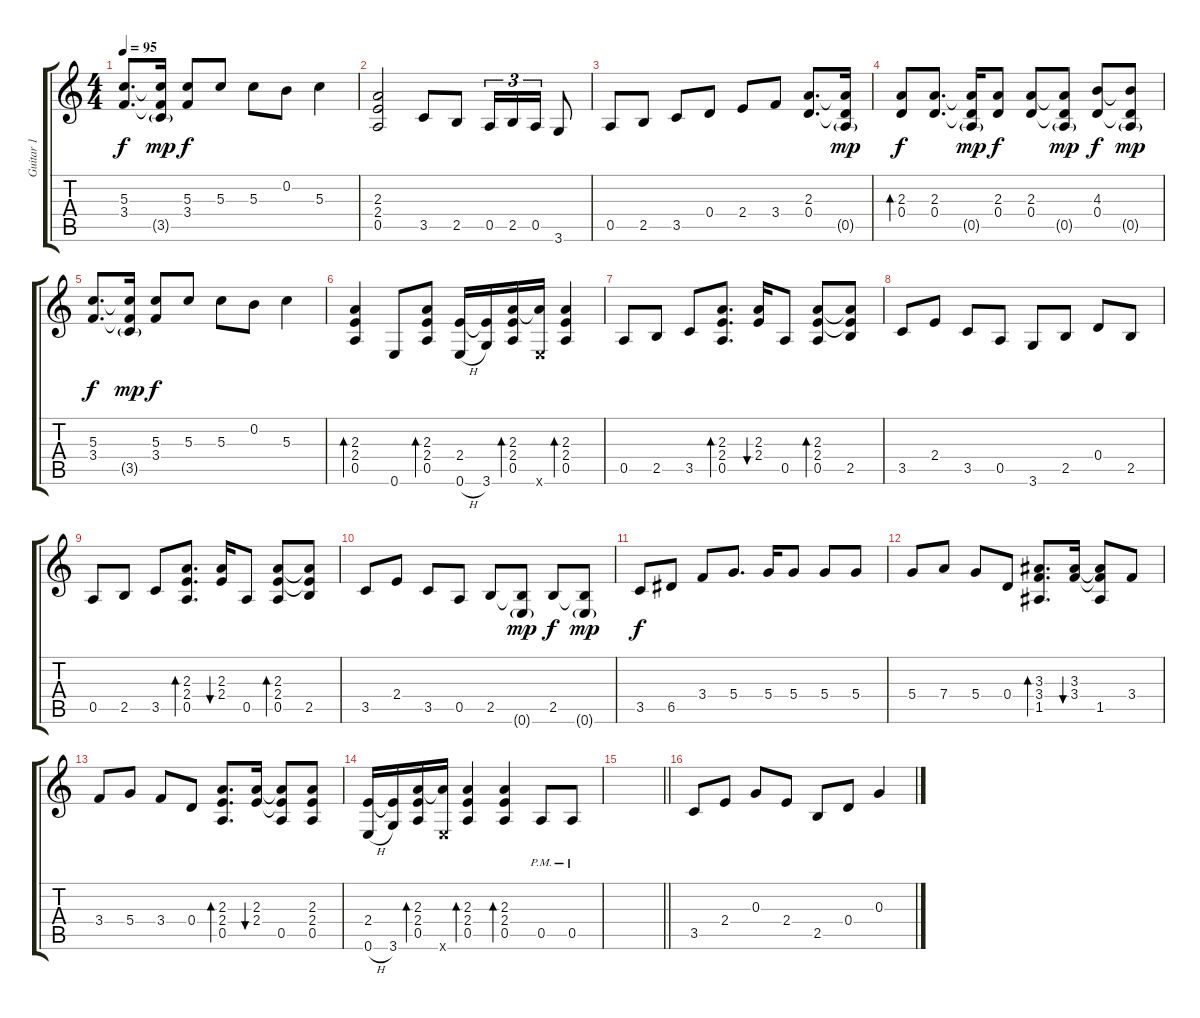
\track ("Guitar 1" "Guitar 1") {instrument acousticguitarsteel}
\staff {score tabs}
\tuning (E4 B3 G3 D3 A2 E2) {hide}
\ts (4 4)
\tempo 95
\clef g2
\ks c
(5.3 3.4).8{d dy f} (5.3{t} 3.4{t} 3.5{g}).16{dy mp} (5.3 3.4).8{dy f} 5.3.8 5.3.8 0.2.8 5.3.4 |
(2.3 2.4 0.5).2 3.5.8 2.5.8 0.5.16{tu (3 2)} 2.5.16{tu (3 2)} 0.5.16{tu (3 2)} 3.6.8 |
0.5.8 2.5.8 3.5.8 0.4.8 2.4.8 3.4.8 (2.3 0.4).8{d} (2.3{t} 0.4{t} 0.5{g}).16{dy mp} |
(2.3 0.4).8{bd 60 dy f} (2.3 0.4).8{d} (2.3{t} 0.4{t} 0.5{g}).16{dy mp} (2.3 0.4).8{dy f} (2.3 0.4).8 (2.3{t} 0.4{t} 0.5{g}).8{dy mp} (4.3 0.4).8{dy f} (4.3{t} 0.4{t} 0.5{g}).8{dy mp} |
(5.3 3.4).8{d dy f} (5.3{t} 3.4{t} 3.5{g}).16{dy mp} (5.3 3.4).8{dy f} 5.3.8 5.3.8 0.2.8 5.3.4 |
(2.3 2.4 0.5).4{bd 60} 0.6.8 (2.3 2.4 0.5).8{bd 60} (2.4 0.6{h}).16 (2.4{t} 3.6).16 (2.3 2.4 0.5).16{bd 30} (2.3{t} 0.6{x}).16 (2.3 2.4 0.5).4{bd 30} |
0.5.8 2.5.8 3.5.8 (2.3 2.4 0.5).8{d bd 60} (2.3 2.4).16{bu 60} 0.5.8 (2.3 2.4 0.5).8{bd 60} (2.3{t} 2.4{t} 2.5).8 |
3.5.8 2.4.8 3.5.8 0.5.8 3.6.8 2.5.8 0.4.8 2.5.8 |
0.5.8 2.5.8 3.5.8 (2.3 2.4 0.5).8{d bd 60} (2.3 2.4).16{bu 60} 0.5.8 (2.3 2.4 0.5).8{bd 60} (2.3{t} 2.4{t} 2.5).8 |
3.5.8 2.4.8 3.5.8 0.5.8 2.5.8 (2.5{t} 0.6{g}).8{dy mp} 2.5.8{dy f} (2.5{t} 0.6{g}).8{dy mp} |
3.5.8{dy f} 6.5.8 3.4.8 5.4.8{d} 5.4.16 5.4.8 5.4.8 5.4.8 |
5.4.8 7.4.8 5.4.8 0.4.8 (3.3 3.4 1.5).8{d bd 60} (3.3 3.4).16{bu 60} (3.3{t} 3.4{t} 1.5).8 3.4.8 |
3.4.8 5.4.8 3.4.8 0.4.8 (2.3 2.4 0.5).8{d bd 60} (2.3 2.4).16{bu 60} (2.3{t} 2.4{t} 0.5).8 (2.3 2.4 0.5).8 |
(2.4 0.6{h}).16 (2.4{t} 3.6).16 (2.3 2.4 0.5).16{bd 30} (2.3{t} 0.6{x}).16 (2.3 2.4 0.5).4{bd 30} (2.3 2.4 0.5).4{bd 30} 0.5{pm}.8 0.5{pm}.8 |
\barLineRight lightlight
|
3.5.8 2.4.8 0.3.8 2.4.8 2.5.8 0.4.8 0.3.4
